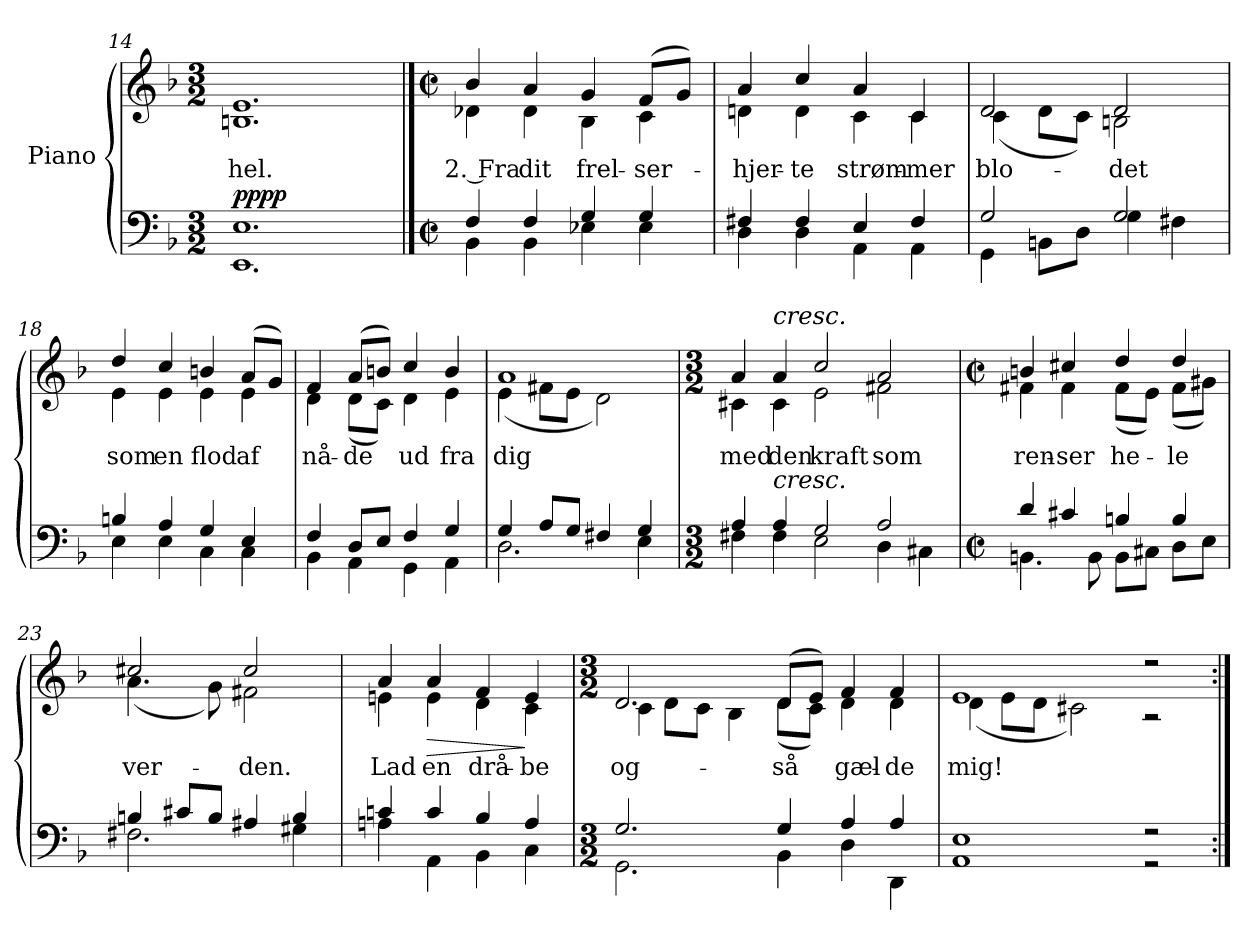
**kern	**kern	**text	**dynam
*part1	*part1	*part1	*part1
*staff2	*staff1	*staff1	*staff1/2
*I"Piano	*	*	*
*clefF4	*clefG2	*	*
*k[b-]	*k[b-]	*	*
*M3/2	*M3/2	*	*
=14	=14	=14	=14
*^	*	*	*
!	!	!	!LO:LY:b	!LO:DY:a=2
*	*	*^	*	*
!	!	!	!	!	!LO:DY:n=1:a
1.E	1.EE	1.e	1.Bn	hel.	pp pp
!!LO:LB:g=z	!!
==15	==15	==15	==15	==15	==15
*M2/2	*	*M2/2	*	*	*
*met(c|)	*	*met(c|)	*	*	*
!	!	!	!	!LO:LY:b	!LO:DY:a=2
!	!	!	!	!	!LO:DY:n=1:a
4F/	4BB-i\	4b-i/	4d-X\	2. Fra	mp mp
!	!	!	!	!LO:LY:b	!
4F/	4BB-\	4a/	4d-\	dit	.
!	!	!	!	!LO:LY:b	!
4G/	4E-X\	4g/	4B-\	frel-	.
!	!	!	!	!LO:LY:b	!
4G/	4E-\	(8f/L	4c\	-ser-	.
.	.	8g/J)	.	.	.
=16	=16	=16	=16	=16	=16
!	!	!	!	!LO:LY:b	!
4F#X/	4D\	4a/	4dni\	-hjer-	.
!	!	!	!	!LO:LY:b	!
4F#/	4D\	4cc/	4d\	-te	.
!	!	!	!	!LO:LY:b	!
4E/	4AA\	4a/	4c\	strøm-	.
!	!	!	!	!LO:LY:b	!
4F#/	4AA\	4c/	4c\	-mer	.
=17	=17	=17	=17	=17	=17
!	!	!	!	!LO:LY:b	!
2G/	4GG\	2d/	(4c\	blo-	.
.	8BBn\L	.	8d\L	.	.
.	8D\J	.	8c\J)	.	.
!	!	!	!	!LO:LY:b	!
2G/	4G\	2d/	2Bn\	-det	.
.	4F#X\	.	.	.	.
=18	=18	=18	=18	=18	=18
!	!	!	!	!LO:LY:b	!
4Bn/	4E\	4dd/	4e\	som	.
!	!	!	!	!LO:LY:b	!
4A/	4E\	4cc/	4e\	en	.
!	!	!	!	!LO:LY:b	!
4G/	4C\	4bn/	4e\	flod	.
!	!	!	!	!LO:LY:b	!
4E/	4C\	(8a/L	4e\	af	.
.	.	8g/J)	.	.	.
=19	=19	=19	=19	=19	=19
!	!	!	!	!LO:LY:b	!
4F/	4BB-\	4f/	4d\	nå-	.
!	!	!	!	!LO:LY:b	!
8D/L	4AA\	(8a/L	(8d\L	-de	.
8E/J	.	8bn/J)	8c\J)	.	.
!	!	!	!	!LO:LY:b	!
4F/	4GG\	4cc/	4d\	ud	.
!	!	!	!	!LO:LY:b	!
4G/	4AA\	4b/	4e\	fra	.
!!LO:PB:g=z	!!
=20	=20	=20	=20	=20	=20
!	!	!	!	!LO:LY:b	!
4G/	2.D\	1a	(4e\	dig	.
8A/L	.	.	8f#X\L	.	.
8G/J	.	.	8e\J	.	.
4F#X/	.	.	2d\)	.	.
4G/	4E\	.	.	.	.
=21	=21	=21	=21	=21	=21
*M3/2	*	*M3/2	*	*	*
!	!	!	!	!LO:LY:b	!
4A/	4F#X\	4a/	4c#X\	med	.
!	!	!LO:TX:a:i:t=cresc.	!	!	!
!LO:TX:a:i:t=cresc.	!	!	!	!	!
!	!	!	!	!LO:LY:b	!
4A/	4F#\	4a/	4c#\	den	.
!	!	!	!	!LO:LY:b	!
2G/	2E\	2cc/	2e\	kraft	.
!	!	!	!	!LO:LY:b	!
2A/	4D\	2a/	2f#X\	som	.
.	4C#X\	.	.	.	.
=22	=22	=22	=22	=22	=22
*M2/2	*	*M2/2	*	*	*
*met(c|)	*	*met(c|)	*	*	*
!	!	!	!	!LO:LY:b	!
4d/	4.BBn\	4bn/	4f#X\	ren-	.
!	!	!	!	!LO:LY:b	!
4c#X/	.	4cc#X/	4f#\	-ser	.
.	8BB\	.	.	.	.
!	!	!	!	!LO:LY:b	!
4Bn/	8BB\L	4dd/	(8f#\L	he-	.
.	8C#X\J	.	8e\J)	.	.
!	!	!	!	!LO:LY:b	!
4B/	8D\L	4dd/	(8f#\L	-le	.
.	8E\J	.	8g#X\J)	.	.
=23	=23	=23	=23	=23	=23
!	!	!	!	!LO:LY:b	!
4Bn/	2.F#X\	2cc#X/	(4.a\	ver-	.
8c#X/L	.	.	.	.	.
8B/J	.	.	8g\)	.	.
!	!	!	!	!LO:LY:b	!
4A#X/	.	2cc#/	2f#X\	-den.	.
4B/	4G#X\	.	.	.	.
!!LO:LB:g=z	!!
=24	=24	=24	=24	=24	=24
!	!	!	!	!LO:LY:b	!
4cni/	4Ani\	4a/	4eni\	Lad	.
!	!	!	!	!LO:LY:b	!LO:HP:b
4c/	4AA\	4a/	4e\	en	>
!	!	!	!	!LO:LY:b	!
4B-/	4BB-\	4f/	4d\	drå-	.
!	!	!	!	!LO:LY:b	!
4A/	4C\	4e/	4c\	-be	]
=25	=25	=25	=25	=25	=25
*M3/2	*	*M3/2	*	*	*
!	!	!	!	!LO:LY:b	!
2.G/	2.GG\	2.d/	4c\	og-	.
.	.	.	8d\L	.	.
.	.	.	8c\J	.	.
.	.	.	4B-\	.	.
!	!	!	!	!LO:LY:b	!
4G/	4BB-\	(8d/L	(8d\L	-så	.
.	.	8e/J)	8c\J)	.	.
!	!	!	!	!LO:LY:b	!
4A/	4D\	4f/	4d\	gæl-	.
!	!	!	!	!LO:LY:b	!
4A/	4DD\	4f/	4d\	-de	.
=26	=26	=26	=26	=26	=26
!	!	!	!	!LO:LY:b	!
1E	1AA	1e	(4d\	mig!	.
.	.	.	8e\L	.	.
.	.	.	8d\J	.	.
.	.	.	2c#X\)	.	.
2r	2r	2r	2r	.	.
*v	*v	*	*	*	*
*	*v	*v	*	*
=:|!	=:|!	=:|!	=:|!
*-	*-	*-	*-
